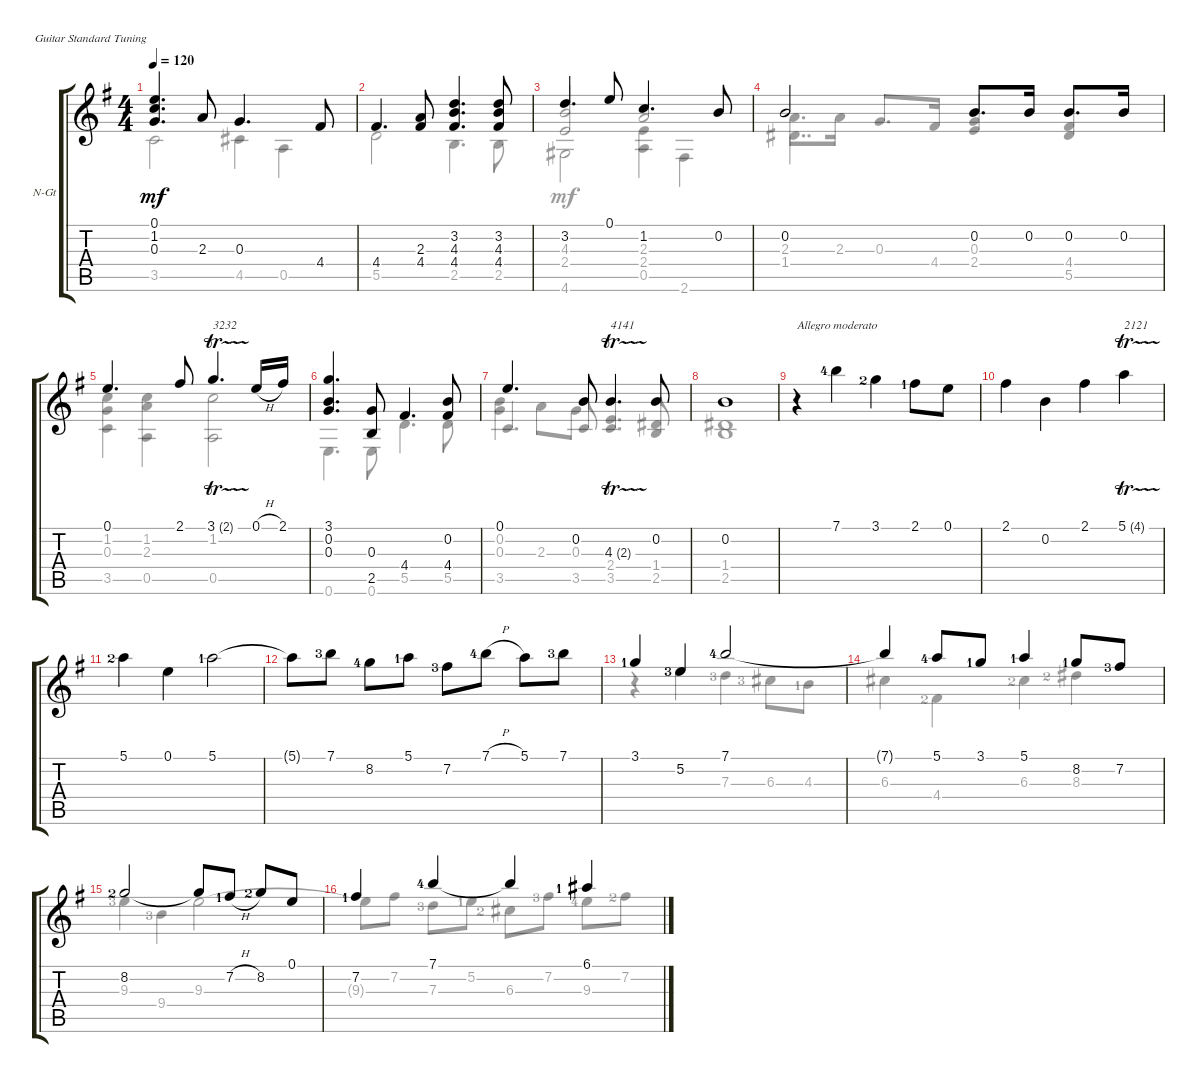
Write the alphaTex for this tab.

\defaultSystemsLayout 4
\bracketExtendMode groupsimilarinstruments
\firstSystemTrackNameOrientation horizontal
\otherSystemsTrackNameOrientation horizontal
\track ("Nylon Guitar" "N-Gt") {instrument acousticguitarnylon}
\staff {score tabs}
\tuning (E4 B3 G3 D3 A2 E2)
\voice
\ts (4 4)
\tempo 120
\clef g2
\ks g
(0.1 1.2 0.3).4{d dy mf} 2.3.8 0.3.4{d} 4.4.8 |
4.4.4{d} (4.4 2.3).8 (3.2 4.3 4.4).4{d} (3.2 4.3 4.4).8 |
3.2.4{d} 0.1.8 1.2.4{d} 0.2.8 |
0.2.2 0.2.8{d} 0.2.16 0.2.8{d} 0.2.16 |
0.1.4{d} 2.1.8 3.1{tr (2 16)}.4{d txt "3232"} 0.1{h}.16 2.1.16 |
(3.1 0.2 0.3).4{d} (0.3 2.5).8 4.4.4{d} (0.2 4.4).8 |
0.1.4{d} 0.2.8 4.3{tr (2 16)}.4{d txt "4141"} 0.2.8 |
0.2.1 |
r.4{txt "Allegro moderato"} 7.1{lf 5}.4 3.1{lf 3}.4 2.1{lf 2}.8 0.1.8 |
2.1.4 0.2.4 2.1.4 5.1{tr (4 16)}.4{txt "2121"} |
5.1{lf 3}.4 0.1.4 5.1{lf 2}.2 |
5.1{t}.8 7.1{lf 4}.8 8.2{lf 5}.8 5.1{lf 2}.8 7.2{lf 4}.8 7.1{h lf 5}.8 5.1.8 7.1{lf 4}.8 |
3.1{lf 2}.4 5.2{lf 4}.4 7.1{lf 5}.2 |
7.1{t}.4 5.1{lf 5}.8 3.1{lf 2}.8 5.1{lf 2}.4 8.2{lf 2}.8 7.2{lf 4}.8 |
8.2{lf 3}.2 8.2{t}.8 7.2{h lf 2}.8 8.2{lf 3}.8 0.1.8 |
7.2{lf 2}.4 7.1{lf 5}.4 7.1{t}.4 6.1{lf 2}.4
\voice
\clef g2
\ottava regular
\simile none
\ks g
3.5.2{dy mf} 4.5.4 0.5.4 |
5.5.2 2.5.4{d} 2.5.8 |
(4.3 2.4).2{beam invert} 2.3.2{beam invert} |
2.3.8{d} 2.3.16 0.3.8{d} 4.4.16 (2.4 0.3).4{beam invert} (5.5 4.4).4{beam invert} |
(3.5 1.2 0.3).4 (2.3 1.2 0.5).4 (0.5 1.2).2 |
0.6.4{d} 0.6.8 5.5.4{d} 5.5.8 |
3.5.4{d beam invert} 3.5.8{beam invert} (3.5 2.4).4{d beam invert} (1.4 2.5).8{beam invert} |
(1.4 2.5).1 |
|
|
|
|
r.4 5.2{lf 4}.4 7.3{lf 4}.4 6.3{lf 4}.8 4.3{lf 2}.8 |
6.3.4 4.4{lf 3}.4 6.3{lf 3}.4 8.3{lf 3}.4 |
9.3{lf 4}.4 9.4{lf 4}.4 9.3.2 |
9.3{t}.8 7.2.8 7.3{lf 4}.8 5.2{lf 2}.8 6.3{lf 3}.8 7.2{lf 4}.8 9.3{lf 5}.8 7.2{lf 3}.8
\voice
\clef g2
\ottava regular
\simile none
\ks g
|
|
4.6.2 (0.5 2.4).4 2.6.4 |
1.4.4{dd} |
|
|
(0.2 0.3).4 2.3.8 0.3.8 |
|
|
|
|
|
|
|
|
